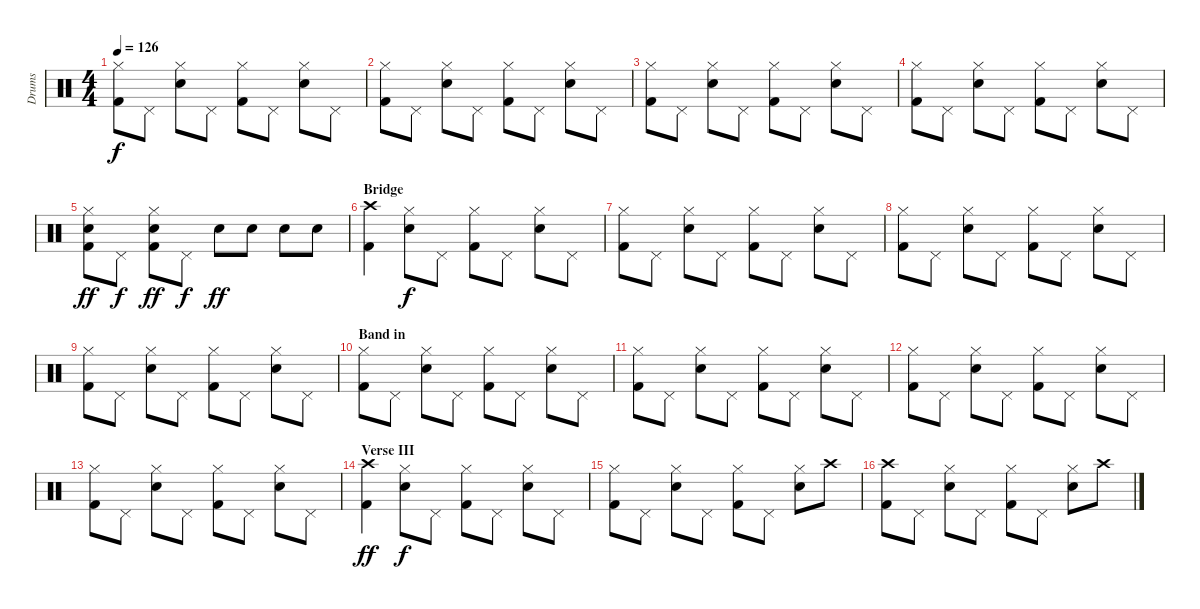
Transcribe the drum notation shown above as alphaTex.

\track ("Drums" "Drums") {instrument percussion}
\staff {score}
\articulation defaults
\ts (4 4)
\tempo 126
\clef neutral
\ks c
("Hi-Hat (closed)" "Kick (hit) 2").8{dy f} "Pedal Hi-Hat (hit)".8 ("Hi-Hat (closed)" "Electric Snare (hit)").8 "Pedal Hi-Hat (hit)".8 ("Hi-Hat (closed)" "Kick (hit) 2").8 "Pedal Hi-Hat (hit)".8 ("Hi-Hat (closed)" "Electric Snare (hit)").8 "Pedal Hi-Hat (hit)".8 |
("Hi-Hat (closed)" "Kick (hit) 2").8 "Pedal Hi-Hat (hit)".8 ("Hi-Hat (closed)" "Electric Snare (hit)").8 "Pedal Hi-Hat (hit)".8 ("Hi-Hat (closed)" "Kick (hit) 2").8 "Pedal Hi-Hat (hit)".8 ("Hi-Hat (closed)" "Electric Snare (hit)").8 "Pedal Hi-Hat (hit)".8 |
("Hi-Hat (closed)" "Kick (hit) 2").8 "Pedal Hi-Hat (hit)".8 ("Hi-Hat (closed)" "Electric Snare (hit)").8 "Pedal Hi-Hat (hit)".8 ("Hi-Hat (closed)" "Kick (hit) 2").8 "Pedal Hi-Hat (hit)".8 ("Hi-Hat (closed)" "Electric Snare (hit)").8 "Pedal Hi-Hat (hit)".8 |
("Hi-Hat (closed)" "Kick (hit) 2").8 "Pedal Hi-Hat (hit)".8 ("Hi-Hat (closed)" "Electric Snare (hit)").8 "Pedal Hi-Hat (hit)".8 ("Hi-Hat (closed)" "Kick (hit) 2").8 "Pedal Hi-Hat (hit)".8 ("Hi-Hat (closed)" "Electric Snare (hit)").8 "Pedal Hi-Hat (hit)".8 |
("Hi-Hat (closed)" "Snare (hit) 2" "Kick (hit) 2").8{dy ff} "Pedal Hi-Hat (hit)".8{dy f} ("Hi-Hat (closed)" "Snare (hit) 2" "Kick (hit) 2").8{dy ff} "Pedal Hi-Hat (hit)".8{dy f} "Snare (hit) 2".8{dy ff} "Snare (hit) 2".8 "Snare (hit) 2".8 "Snare (hit) 2".8 |
\section ("" "Bridge")
("Crash high (hit)" "Kick (hit) 2").4 ("Hi-Hat (closed)" "Electric Snare (hit)").8{dy f} "Pedal Hi-Hat (hit)".8 ("Hi-Hat (closed)" "Kick (hit) 2").8 "Pedal Hi-Hat (hit)".8 ("Hi-Hat (closed)" "Electric Snare (hit)").8 "Pedal Hi-Hat (hit)".8 |
("Hi-Hat (closed)" "Kick (hit) 2").8 "Pedal Hi-Hat (hit)".8 ("Hi-Hat (closed)" "Electric Snare (hit)").8 "Pedal Hi-Hat (hit)".8 ("Hi-Hat (closed)" "Kick (hit) 2").8 "Pedal Hi-Hat (hit)".8 ("Hi-Hat (closed)" "Electric Snare (hit)").8 "Pedal Hi-Hat (hit)".8 |
("Hi-Hat (closed)" "Kick (hit) 2").8 "Pedal Hi-Hat (hit)".8 ("Hi-Hat (closed)" "Electric Snare (hit)").8 "Pedal Hi-Hat (hit)".8 ("Hi-Hat (closed)" "Kick (hit) 2").8 "Pedal Hi-Hat (hit)".8 ("Hi-Hat (closed)" "Electric Snare (hit)").8 "Pedal Hi-Hat (hit)".8 |
("Hi-Hat (closed)" "Kick (hit) 2").8 "Pedal Hi-Hat (hit)".8 ("Hi-Hat (closed)" "Electric Snare (hit)").8 "Pedal Hi-Hat (hit)".8 ("Hi-Hat (closed)" "Kick (hit) 2").8 "Pedal Hi-Hat (hit)".8 ("Hi-Hat (closed)" "Electric Snare (hit)").8 "Pedal Hi-Hat (hit)".8 |
\section ("" "Band in")
("Hi-Hat (closed)" "Kick (hit) 2").8 "Pedal Hi-Hat (hit)".8 ("Hi-Hat (closed)" "Electric Snare (hit)").8 "Pedal Hi-Hat (hit)".8 ("Hi-Hat (closed)" "Kick (hit) 2").8 "Pedal Hi-Hat (hit)".8 ("Hi-Hat (closed)" "Electric Snare (hit)").8 "Pedal Hi-Hat (hit)".8 |
("Hi-Hat (closed)" "Kick (hit) 2").8 "Pedal Hi-Hat (hit)".8 ("Hi-Hat (closed)" "Electric Snare (hit)").8 "Pedal Hi-Hat (hit)".8 ("Hi-Hat (closed)" "Kick (hit) 2").8 "Pedal Hi-Hat (hit)".8 ("Hi-Hat (closed)" "Electric Snare (hit)").8 "Pedal Hi-Hat (hit)".8 |
("Hi-Hat (closed)" "Kick (hit) 2").8 "Pedal Hi-Hat (hit)".8 ("Hi-Hat (closed)" "Electric Snare (hit)").8 "Pedal Hi-Hat (hit)".8 ("Hi-Hat (closed)" "Kick (hit) 2").8 "Pedal Hi-Hat (hit)".8 ("Hi-Hat (closed)" "Electric Snare (hit)").8 "Pedal Hi-Hat (hit)".8 |
("Hi-Hat (closed)" "Kick (hit) 2").8 "Pedal Hi-Hat (hit)".8 ("Hi-Hat (closed)" "Electric Snare (hit)").8 "Pedal Hi-Hat (hit)".8 ("Hi-Hat (closed)" "Kick (hit) 2").8 "Pedal Hi-Hat (hit)".8 ("Hi-Hat (closed)" "Electric Snare (hit)").8 "Pedal Hi-Hat (hit)".8 |
\section ("" "Verse III")
("Crash high (hit)" "Kick (hit) 2").4{dy ff} ("Hi-Hat (closed)" "Electric Snare (hit)").8{dy f} "Pedal Hi-Hat (hit)".8 ("Hi-Hat (closed)" "Kick (hit) 2").8 "Pedal Hi-Hat (hit)".8 ("Hi-Hat (closed)" "Electric Snare (hit)").8 "Pedal Hi-Hat (hit)".8 |
("Hi-Hat (closed)" "Kick (hit) 2").8 "Pedal Hi-Hat (hit)".8 ("Hi-Hat (closed)" "Electric Snare (hit)").8 "Pedal Hi-Hat (hit)".8 ("Hi-Hat (closed)" "Kick (hit) 2").8 "Pedal Hi-Hat (hit)".8 ("Hi-Hat (closed)" "Electric Snare (hit)").8 "Crash high (hit)".8 |
("Crash high (hit)" "Kick (hit) 2").8 "Pedal Hi-Hat (hit)".8 ("Hi-Hat (closed)" "Electric Snare (hit)").8 "Pedal Hi-Hat (hit)".8 ("Hi-Hat (closed)" "Kick (hit) 2").8 "Pedal Hi-Hat (hit)".8 ("Hi-Hat (closed)" "Electric Snare (hit)").8 "Crash high (hit)".8
